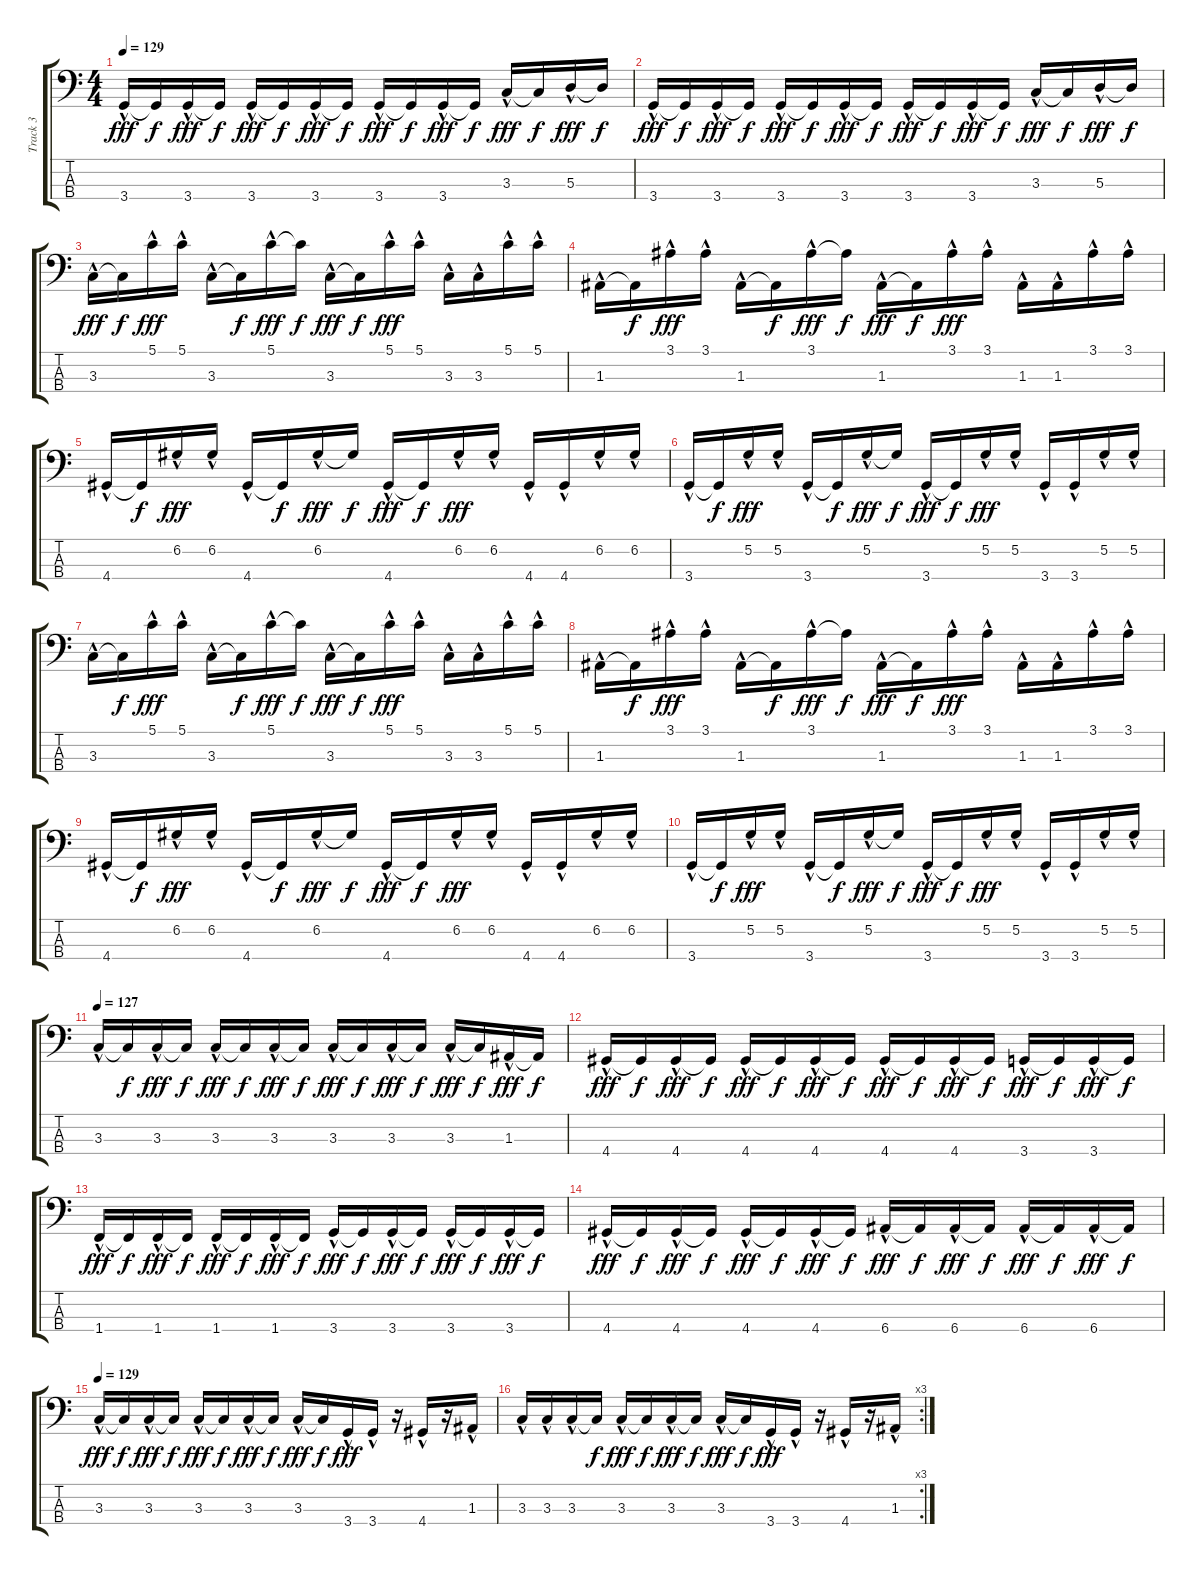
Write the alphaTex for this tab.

\track ("Track 3" "Track 3") {instrument electricbasspick bank 255}
\staff {score tabs}
\tuning (G2 D2 A1 E1) {hide}
\ts (4 4)
\tempo 129
\clef f4
\ks c
3.4{hac}.16{dy fff} 3.4{t}.16{dy f} 3.4{hac}.16{dy fff} 3.4{t}.16{dy f} 3.4{hac}.16{dy fff} 3.4{t}.16{dy f} 3.4{hac}.16{dy fff} 3.4{t}.16{dy f} 3.4{hac}.16{dy fff} 3.4{t}.16{dy f} 3.4{hac}.16{dy fff} 3.4{t}.16{dy f} 3.3{hac}.16{dy fff} 3.3{t}.16{dy f} 5.3{hac}.16{dy fff} 5.3{t}.16{dy f} |
3.4{hac}.16{dy fff} 3.4{t}.16{dy f} 3.4{hac}.16{dy fff} 3.4{t}.16{dy f} 3.4{hac}.16{dy fff} 3.4{t}.16{dy f} 3.4{hac}.16{dy fff} 3.4{t}.16{dy f} 3.4{hac}.16{dy fff} 3.4{t}.16{dy f} 3.4{hac}.16{dy fff} 3.4{t}.16{dy f} 3.3{hac}.16{dy fff} 3.3{t}.16{dy f} 5.3{hac}.16{dy fff} 5.3{t}.16{dy f} |
3.3{hac}.16{dy fff} 3.3{t}.16{dy f} 5.1{hac}.16{dy fff} 5.1{hac}.16 3.3{hac}.16 3.3{t}.16{dy f} 5.1{hac}.16{dy fff} 5.1{t}.16{dy f} 3.3{hac}.16{dy fff} 3.3{t}.16{dy f} 5.1{hac}.16{dy fff} 5.1{hac}.16 3.3{hac}.16 3.3{hac}.16 5.1{hac}.16 5.1{hac}.16 |
1.3{hac}.16 1.3{t}.16{dy f} 3.1{hac}.16{dy fff} 3.1{hac}.16 1.3{hac}.16 1.3{t}.16{dy f} 3.1{hac}.16{dy fff} 3.1{t}.16{dy f} 1.3{hac}.16{dy fff} 1.3{t}.16{dy f} 3.1{hac}.16{dy fff} 3.1{hac}.16 1.3{hac}.16 1.3{hac}.16 3.1{hac}.16 3.1{hac}.16 |
4.4{hac}.16 4.4{t}.16{dy f} 6.2{hac}.16{dy fff} 6.2{hac}.16 4.4{hac}.16 4.4{t}.16{dy f} 6.2{hac}.16{dy fff} 6.2{t}.16{dy f} 4.4{hac}.16{dy fff} 4.4{t}.16{dy f} 6.2{hac}.16{dy fff} 6.2{hac}.16 4.4{hac}.16 4.4{hac}.16 6.2{hac}.16 6.2{hac}.16 |
3.4{hac}.16 3.4{t}.16{dy f} 5.2{hac}.16{dy fff} 5.2{hac}.16 3.4{hac}.16 3.4{t}.16{dy f} 5.2{hac}.16{dy fff} 5.2{t}.16{dy f} 3.4{hac}.16{dy fff} 3.4{t}.16{dy f} 5.2{hac}.16{dy fff} 5.2{hac}.16 3.4{hac}.16 3.4{hac}.16 5.2{hac}.16 5.2{hac}.16 |
3.3{hac}.16 3.3{t}.16{dy f} 5.1{hac}.16{dy fff} 5.1{hac}.16 3.3{hac}.16 3.3{t}.16{dy f} 5.1{hac}.16{dy fff} 5.1{t}.16{dy f} 3.3{hac}.16{dy fff} 3.3{t}.16{dy f} 5.1{hac}.16{dy fff} 5.1{hac}.16 3.3{hac}.16 3.3{hac}.16 5.1{hac}.16 5.1{hac}.16 |
1.3{hac}.16 1.3{t}.16{dy f} 3.1{hac}.16{dy fff} 3.1{hac}.16 1.3{hac}.16 1.3{t}.16{dy f} 3.1{hac}.16{dy fff} 3.1{t}.16{dy f} 1.3{hac}.16{dy fff} 1.3{t}.16{dy f} 3.1{hac}.16{dy fff} 3.1{hac}.16 1.3{hac}.16 1.3{hac}.16 3.1{hac}.16 3.1{hac}.16 |
4.4{hac}.16 4.4{t}.16{dy f} 6.2{hac}.16{dy fff} 6.2{hac}.16 4.4{hac}.16 4.4{t}.16{dy f} 6.2{hac}.16{dy fff} 6.2{t}.16{dy f} 4.4{hac}.16{dy fff} 4.4{t}.16{dy f} 6.2{hac}.16{dy fff} 6.2{hac}.16 4.4{hac}.16 4.4{hac}.16 6.2{hac}.16 6.2{hac}.16 |
3.4{hac}.16 3.4{t}.16{dy f} 5.2{hac}.16{dy fff} 5.2{hac}.16 3.4{hac}.16 3.4{t}.16{dy f} 5.2{hac}.16{dy fff} 5.2{t}.16{dy f} 3.4{hac}.16{dy fff} 3.4{t}.16{dy f} 5.2{hac}.16{dy fff} 5.2{hac}.16 3.4{hac}.16 3.4{hac}.16 5.2{hac}.16 5.2{hac}.16 |
\tempo 127
3.3{hac}.16 3.3{t}.16{dy f} 3.3{hac}.16{dy fff} 3.3{t}.16{dy f} 3.3{hac}.16{dy fff} 3.3{t}.16{dy f} 3.3{hac}.16{dy fff} 3.3{t}.16{dy f} 3.3{hac}.16{dy fff} 3.3{t}.16{dy f} 3.3{hac}.16{dy fff} 3.3{t}.16{dy f} 3.3{hac}.16{dy fff} 3.3{t}.16{dy f} 1.3{hac}.16{dy fff} 1.3{t}.16{dy f} |
4.4{hac}.16{dy fff} 4.4{t}.16{dy f} 4.4{hac}.16{dy fff} 4.4{t}.16{dy f} 4.4{hac}.16{dy fff} 4.4{t}.16{dy f} 4.4{hac}.16{dy fff} 4.4{t}.16{dy f} 4.4{hac}.16{dy fff} 4.4{t}.16{dy f} 4.4{hac}.16{dy fff} 4.4{t}.16{dy f} 3.4{hac}.16{dy fff} 3.4{t}.16{dy f} 3.4{hac}.16{dy fff} 3.4{t}.16{dy f} |
1.4{hac}.16{dy fff} 1.4{t}.16{dy f} 1.4{hac}.16{dy fff} 1.4{t}.16{dy f} 1.4{hac}.16{dy fff} 1.4{t}.16{dy f} 1.4{hac}.16{dy fff} 1.4{t}.16{dy f} 3.4{hac}.16{dy fff} 3.4{t}.16{dy f} 3.4{hac}.16{dy fff} 3.4{t}.16{dy f} 3.4{hac}.16{dy fff} 3.4{t}.16{dy f} 3.4{hac}.16{dy fff} 3.4{t}.16{dy f} |
4.4{hac}.16{dy fff} 4.4{t}.16{dy f} 4.4{hac}.16{dy fff} 4.4{t}.16{dy f} 4.4{hac}.16{dy fff} 4.4{t}.16{dy f} 4.4{hac}.16{dy fff} 4.4{t}.16{dy f} 6.4{hac}.16{dy fff} 6.4{t}.16{dy f} 6.4{hac}.16{dy fff} 6.4{t}.16{dy f} 6.4{hac}.16{dy fff} 6.4{t}.16{dy f} 6.4{hac}.16{dy fff} 6.4{t}.16{dy f} |
\tempo 129
3.3{hac}.16{dy fff} 3.3{t}.16{dy f} 3.3{hac}.16{dy fff} 3.3{t}.16{dy f} 3.3{hac}.16{dy fff} 3.3{t}.16{dy f} 3.3{hac}.16{dy fff} 3.3{t}.16{dy f} 3.3{hac}.16{dy fff} 3.3{t}.16{dy f} 3.4{hac}.16{dy fff} 3.4{hac}.16 r.16 4.4{hac}.16 r.16 1.3{hac}.16 |
\rc 3
3.3{hac}.16 3.3{hac}.16 3.3{hac}.16 3.3{t}.16{dy f} 3.3{hac}.16{dy fff} 3.3{t}.16{dy f} 3.3{hac}.16{dy fff} 3.3{t}.16{dy f} 3.3{hac}.16{dy fff} 3.3{t}.16{dy f} 3.4{hac}.16{dy fff} 3.4{hac}.16 r.16 4.4{hac}.16 r.16 1.3{hac}.16
